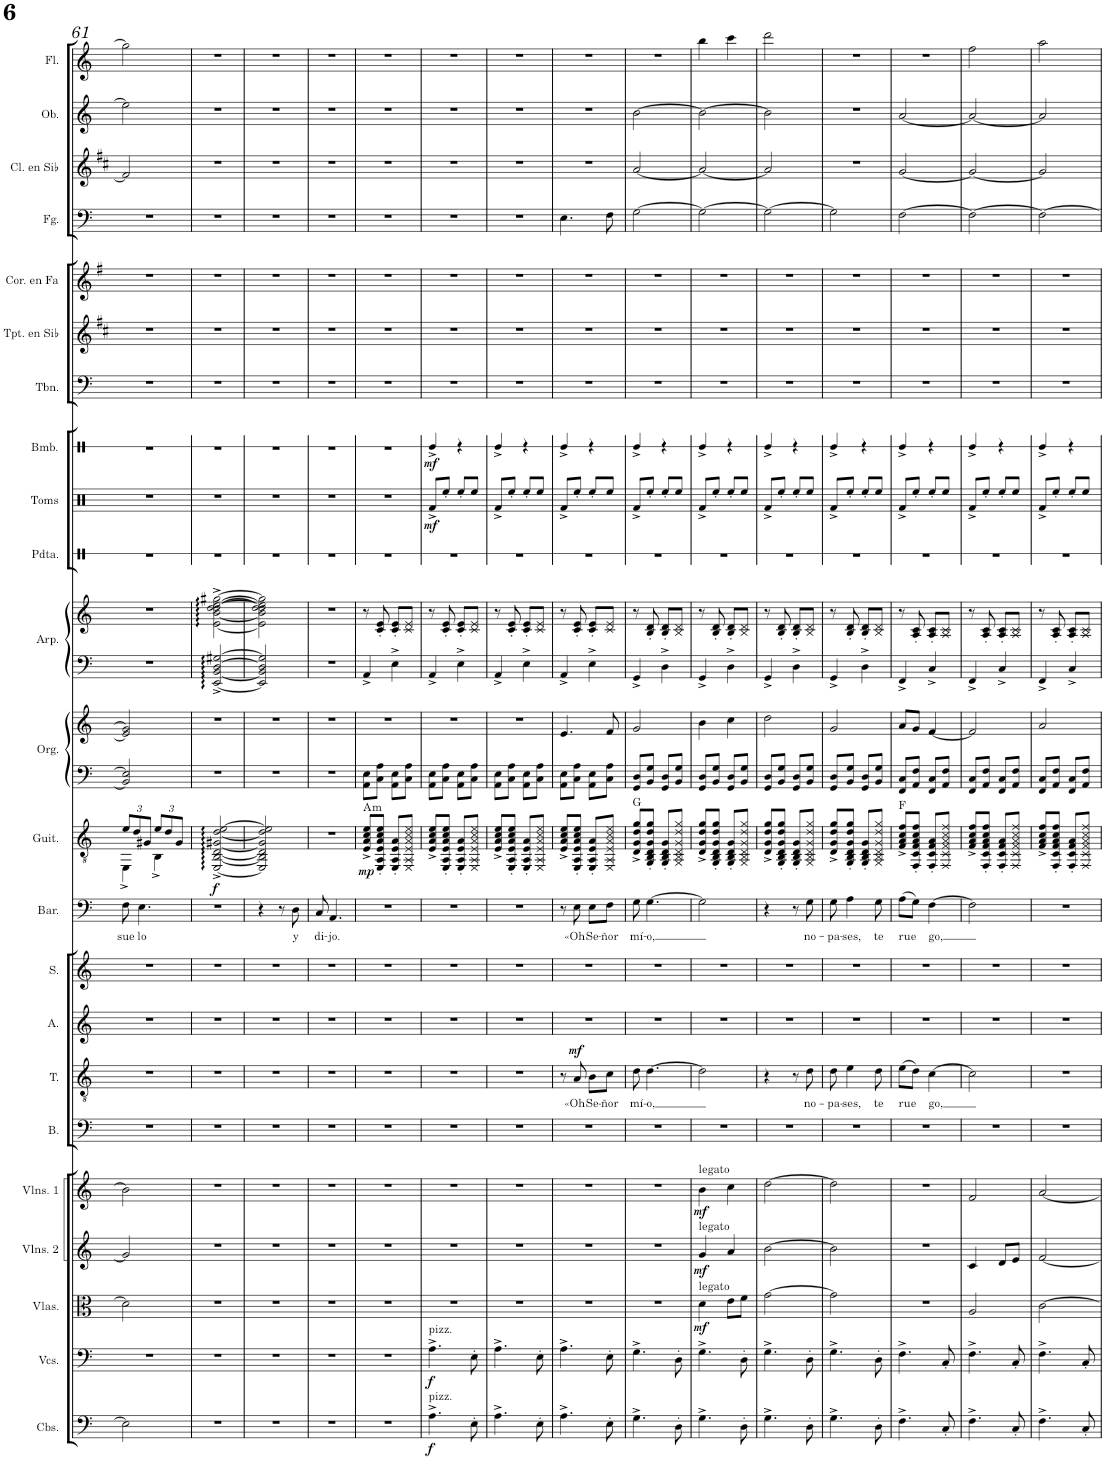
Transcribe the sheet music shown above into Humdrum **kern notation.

**kern	**dynam	**kern	**dynam	**kern	**dynam	**kern	**dynam	**kern	**dynam	**kern	**kern	**text	**dynam	**kern	**kern	**kern	**text	**kern	**dynam	**harte	**kern	**kern	**kern	**kern	**kern	**kern	**dynam	**kern	**dynam	**kern	**kern	**kern	**kern	**kern	**kern	**kern
*part23	*part23	*part22	*part22	*part21	*part21	*part20	*part20	*part19	*part19	*part18	*part17	*part17	*part17	*part16	*part15	*part14	*part14	*part13	*part13	*part13	*part12	*part12	*part11	*part11	*part10	*part9	*part9	*part8	*part8	*part7	*part6	*part5	*part4	*part3	*part2	*part1
*staff25	*staff25	*staff24	*staff24	*staff23	*staff23	*staff22	*staff22	*staff21	*staff21	*staff20	*staff19	*staff19	*staff19	*staff18	*staff17	*staff16	*staff16	*staff15	*staff15	*	*staff14	*staff13	*staff12	*staff11	*staff10	*staff9	*staff9	*staff8	*staff8	*staff7	*staff6	*staff5	*staff4	*staff3	*staff2	*staff1
*I"Contrabajos	*	*I"Violonchelos	*	*I"Violas	*	*I"Violines 2	*	*I"Violines 1	*	*I"Bajo	*I"Tenor	*	*	*I"Alto	*I"Soprano	*I"Barítono	*	*I"Guitarra clásica	*	*	*I"Órgano	*	*I"Arpa	*	*I"Pandereta	*I"Toms	*	*I"Bombo	*	*I"Trombón	*I"Trompeta en Sib	*I"Trompa en Fa	*I"Fagot	*I"Clarinete en Sib	*I"Oboe	*I"Flauta
*I'Cbs.	*	*I'Vcs.	*	*I'Vlas.	*	*I'Vlns. 2	*	*I'Vlns. 1	*	*I'B.	*I'T.	*	*	*I'A.	*I'S.	*I'Bar.	*	*I'Guit.	*	*	*	*	*I'Arp.	*	*I'Pdta.	*I'Toms	*	*I'Bmb.	*	*I'Tbn.	*I'Tpt. en Sib	*	*I'Fg.	*I'Cl. en Sib	*I'Ob.	*I'Fl.
!!LO:PB:g=z
*clefF4	*	*clefF4	*	*clefC3	*	*clefG2	*	*clefG2	*	*clefF4	*clefGv2	*	*	*clefG2	*clefG2	*clefF4	*	*clefGv2	*	*	*clefF4	*clefG2	*clefF4	*clefG2	*clefX	*clefX	*	*clefX	*	*clefF4	*clefG2	*clefG2	*clefF4	*clefG2	*clefG2	*clefG2
*Trd7c12	*	*	*	*	*	*	*	*	*	*	*	*	*	*	*	*	*	*	*	*	*	*	*	*	*	*	*	*	*	*	*Trd1c2	*Trd4c7	*	*Trd1c2	*	*
*k[]	*	*k[]	*	*k[]	*	*k[]	*	*k[]	*	*k[]	*k[]	*	*	*k[]	*k[]	*k[]	*	*k[]	*	*	*k[]	*k[]	*k[]	*k[]	*k[]	*k[]	*	*k[]	*	*k[]	*k[f#c#]	*k[f#]	*k[]	*k[f#c#]	*k[]	*k[]
*M2/4	*	*M2/4	*	*M2/4	*	*M2/4	*	*M2/4	*	*M2/4	*M2/4	*	*	*M2/4	*M2/4	*M2/4	*	*M2/4	*	*	*M2/4	*M2/4	*M2/4	*M2/4	*M2/4	*M2/4	*	*M2/4	*	*M2/4	*M2/4	*M2/4	*M2/4	*M2/4	*M2/4	*M2/4
=61	=61	=61	=61	=61	=61	=61	=61	=61	=61	=61	=61	=61	=61	=61	=61	=61	=61	=61	=61	=61	=61	=61	=61	=61	=61	=61	=61	=61	=61	=61	=61	=61	=61	=61	=61	=61
!	!	!	!	!	!	!	!	!	!	!	!	!	!	!	!	!	!LO:LY:b	!	!	!	!	!	!	!	!	!	!	!	!	!	!	!	!	!	!	!
*	*	*	*	*	*	*	*	*	*	*	*	*	*	*	*	*	*	*Xbrackettup	*	*	*	*	*	*	*	*	*	*	*	*	*	*	*	*	*	*
*	*	*	*	*	*	*	*	*	*	*	*	*	*	*	*	*	*	*^	*	*	*	*	*	*	*	*	*	*	*	*	*	*	*	*	*	*
2E\]	.	2r	.	2d\]	.	2g#/]	.	2b\]	.	2r	2r	.	.	2r	2r	8F\	sue	12e/L	4EE^\	.	.	2BB/] 2E/]	2e/] 2g#/]	2r	2r	2r	2r	.	2r	.	2r	2r	2r	2r	2f#/]	2ee\]	2gg#\]
.	.	.	.	.	.	.	.	.	.	.	.	.	.	.	.	.	.	12d/	.	.	.	.	.	.	.	.	.	.	.	.	.	.	.	.	.	.	.
!	!	!	!	!	!	!	!	!	!	!	!	!	!	!	!	!	!LO:LY:b	!	!	!	!	!	!	!	!	!	!	!	!	!	!	!	!	!	!	!	!
.	.	.	.	.	.	.	.	.	.	.	.	.	.	.	.	4.E\	-lo	.	.	.	.	.	.	.	.	.	.	.	.	.	.	.	.	.	.	.	.
.	.	.	.	.	.	.	.	.	.	.	.	.	.	.	.	.	.	12G#X/J	.	.	.	.	.	.	.	.	.	.	.	.	.	.	.	.	.	.	.
.	.	.	.	.	.	.	.	.	.	.	.	.	.	.	.	.	.	12e/L	4BB^\	.	.	.	.	.	.	.	.	.	.	.	.	.	.	.	.	.	.
.	.	.	.	.	.	.	.	.	.	.	.	.	.	.	.	.	.	12d/	.	.	.	.	.	.	.	.	.	.	.	.	.	.	.	.	.	.	.
.	.	.	.	.	.	.	.	.	.	.	.	.	.	.	.	.	.	12G#/J	.	.	.	.	.	.	.	.	.	.	.	.	.	.	.	.	.	.	.
*	*	*	*	*	*	*	*	*	*	*	*	*	*	*	*	*	*	*v	*v	*	*	*	*	*	*	*	*	*	*	*	*	*	*	*	*	*	*
=62	=62	=62	=62	=62	=62	=62	=62	=62	=62	=62	=62	=62	=62	=62	=62	=62	=62	=62	=62	=62	=62	=62	=62	=62	=62	=62	=62	=62	=62	=62	=62	=62	=62	=62	=62	=62
!	!	!	!	!	!	!	!	!	!	!	!	!	!	!	!	!	!	!	!LO:DY:b	!	!	!	!	!	!	!	!	!	!	!	!	!	!	!	!	!
2r	.	2r	.	2r	.	2r	.	2r	.	2r	2r	.	.	2r	2r	2r	.	[2EE/^ [2BB/^ [2D/^ [2G#X/^ [2d/^ [2e/^	f	.	2r	2r	[2EE/^ [2BB/^ [2D/^ [2G#X/^	[2e\^ [2b\^ [2dd\^ [2dd\^ [2ee\^ [2gg#X\^	2r	2r	.	2r	.	2r	2r	2r	2r	2r	2r	2r
=63	=63	=63	=63	=63	=63	=63	=63	=63	=63	=63	=63	=63	=63	=63	=63	=63	=63	=63	=63	=63	=63	=63	=63	=63	=63	=63	=63	=63	=63	=63	=63	=63	=63	=63	=63	=63
2r	.	2r	.	2r	.	2r	.	2r	.	2r	2r	.	.	2r	2r	4r	.	2EE/] 2BB/] 2D/] 2G#/] 2d/] 2e/]	.	.	2r	2r	2EE/] 2BB/] 2D/] 2G#/]	2e\] 2b\] 2dd\] 2dd\] 2ee\] 2gg#\]	2r	2r	.	2r	.	2r	2r	2r	2r	2r	2r	2r
.	.	.	.	.	.	.	.	.	.	.	.	.	.	.	.	8r	.	.	.	.	.	.	.	.	.	.	.	.	.	.	.	.	.	.	.	.
!	!	!	!	!	!	!	!	!	!	!	!	!	!	!	!	!	!LO:LY:b	!	!	!	!	!	!	!	!	!	!	!	!	!	!	!	!	!	!	!
.	.	.	.	.	.	.	.	.	.	.	.	.	.	.	.	8D\	y	.	.	.	.	.	.	.	.	.	.	.	.	.	.	.	.	.	.	.
=64	=64	=64	=64	=64	=64	=64	=64	=64	=64	=64	=64	=64	=64	=64	=64	=64	=64	=64	=64	=64	=64	=64	=64	=64	=64	=64	=64	=64	=64	=64	=64	=64	=64	=64	=64	=64
!	!	!	!	!	!	!	!	!	!	!	!	!	!	!	!	!	!LO:LY:b	!	!	!	!	!	!	!	!	!	!	!	!	!	!	!	!	!	!	!
2r	.	2r	.	2r	.	2r	.	2r	.	2r	2r	.	.	2r	2r	8C/	di-	2r	.	.	2r	2r	2r	2r	2r	2r	.	2r	.	2r	2r	2r	2r	2r	2r	2r
!	!	!	!	!	!	!	!	!	!	!	!	!	!	!	!	!	!LO:LY:b	!	!	!	!	!	!	!	!	!	!	!	!	!	!	!	!	!	!	!
.	.	.	.	.	.	.	.	.	.	.	.	.	.	.	.	4.AA/	-jo.	.	.	.	.	.	.	.	.	.	.	.	.	.	.	.	.	.	.	.
=65	=65	=65	=65	=65	=65	=65	=65	=65	=65	=65	=65	=65	=65	=65	=65	=65	=65	=65	=65	=65	=65	=65	=65	=65	=65	=65	=65	=65	=65	=65	=65	=65	=65	=65	=65	=65
!	!	!	!	!	!	!	!	!	!	!	!	!	!	!	!	!	!	!	!LO:DY:b	!LO:H:kt=m	!	!	!	!	!	!	!	!	!	!	!	!	!	!	!	!
2r	.	2r	.	2r	.	2r	.	2r	.	2r	2r	.	.	2r	2r	2r	.	8E/^ 8A/^ 8c/^ 8e/^L	mp	A:min	8AA\ 8E\L	2r	4AA^/	8r	2r	2r	.	2r	.	2r	2r	2r	2r	2r	2r	2r
.	.	.	.	.	.	.	.	.	.	.	.	.	.	.	.	.	.	8EE/' 8AA/' 8E/' 8A/' 8c/' 8e/'J	.	.	8C\ 8A\J	.	.	8c/' 8e/'	.	.	.	.	.	.	.	.	.	.	.	.
.	.	.	.	.	.	.	.	.	.	.	.	.	.	.	.	.	.	8EE/' 8AA/' 8E/' 8A/'L	.	.	8AA\ 8E\L	.	4E^\	8c/' 8e/'L	.	.	.	.	.	.	.	.	.	.	.	.
.	.	.	.	.	.	.	.	.	.	.	.	.	.	.	.	.	.	8EE/ 8AA/ 8E/ 8A/ 8c/ 8e/J	.	.	8C\ 8A\J	.	.	8c/ 8e/J	.	.	.	.	.	.	.	.	.	.	.	.
=66	=66	=66	=66	=66	=66	=66	=66	=66	=66	=66	=66	=66	=66	=66	=66	=66	=66	=66	=66	=66	=66	=66	=66	=66	=66	=66	=66	=66	=66	=66	=66	=66	=66	=66	=66	=66
!	!	!LO:TX:a:t=pizz.	!	!	!	!	!	!	!	!	!	!	!	!	!	!	!	!	!	!	!	!	!	!	!	!	!	!	!	!	!	!	!	!	!	!
!LO:TX:a:t=pizz.	!	!	!	!	!	!	!	!	!	!	!	!	!	!	!	!	!	!	!	!	!	!	!	!	!	!	!	!	!	!	!	!	!	!	!	!
!	!LO:DY:b	!	!LO:DY:b	!	!	!	!	!	!	!	!	!	!	!	!	!	!	!	!	!	!	!	!	!	!	!	!LO:DY:b	!	!LO:DY:b	!	!	!	!	!	!	!
4.A^\	f	4.A^\	f	2r	.	2r	.	2r	.	2r	2r	.	.	2r	2r	2r	.	8E/^ 8A/^ 8c/^ 8e/^L	.	.	8AA\ 8E\L	2r	4AA^/	8r	2r	8Rf^/L	mf	4Re^/	mf	2r	2r	2r	2r	2r	2r	2r
.	.	.	.	.	.	.	.	.	.	.	.	.	.	.	.	.	.	8EE/' 8AA/' 8E/' 8A/' 8c/' 8e/'J	.	.	8C\ 8A\J	.	.	8c/' 8e/'	.	8Ree'/J	.	.	.	.	.	.	.	.	.	.
.	.	.	.	.	.	.	.	.	.	.	.	.	.	.	.	.	.	8EE/' 8AA/' 8E/' 8A/'L	.	.	8AA\ 8E\L	.	4E^\	8c/' 8e/'L	.	8Ree'/L	.	4r	.	.	.	.	.	.	.	.
8E'\	.	8E'\	.	.	.	.	.	.	.	.	.	.	.	.	.	.	.	8EE/ 8AA/ 8E/ 8A/ 8c/ 8e/J	.	.	8C\ 8A\J	.	.	8c/ 8e/J	.	8Ree/J	.	.	.	.	.	.	.	.	.	.
=67	=67	=67	=67	=67	=67	=67	=67	=67	=67	=67	=67	=67	=67	=67	=67	=67	=67	=67	=67	=67	=67	=67	=67	=67	=67	=67	=67	=67	=67	=67	=67	=67	=67	=67	=67	=67
4.A^\	.	4.A^\	.	2r	.	2r	.	2r	.	2r	2r	.	.	2r	2r	2r	.	8E/^ 8A/^ 8c/^ 8e/^L	.	.	8AA\ 8E\L	2r	4AA^/	8r	2r	8Rf^/L	.	4Re^/	.	2r	2r	2r	2r	2r	2r	2r
.	.	.	.	.	.	.	.	.	.	.	.	.	.	.	.	.	.	8EE/' 8AA/' 8E/' 8A/' 8c/' 8e/'J	.	.	8C\ 8A\J	.	.	8c/' 8e/'	.	8Ree'/J	.	.	.	.	.	.	.	.	.	.
.	.	.	.	.	.	.	.	.	.	.	.	.	.	.	.	.	.	8EE/' 8AA/' 8E/' 8A/'L	.	.	8AA\ 8E\L	.	4E^\	8c/' 8e/'L	.	8Ree'/L	.	4r	.	.	.	.	.	.	.	.
8E'\	.	8E'\	.	.	.	.	.	.	.	.	.	.	.	.	.	.	.	8EE/ 8AA/ 8E/ 8A/ 8c/ 8e/J	.	.	8C\ 8A\J	.	.	8c/ 8e/J	.	8Ree/J	.	.	.	.	.	.	.	.	.	.
=68	=68	=68	=68	=68	=68	=68	=68	=68	=68	=68	=68	=68	=68	=68	=68	=68	=68	=68	=68	=68	=68	=68	=68	=68	=68	=68	=68	=68	=68	=68	=68	=68	=68	=68	=68	=68
4.A^\	.	4.A^\	.	2r	.	2r	.	2r	.	2r	8r	.	.	2r	2r	8r	.	8E/^ 8A/^ 8c/^ 8e/^L	.	.	8AA\ 8E\L	4.e/	4AA^/	8r	2r	8Rf^/L	.	4Re^/	.	2r	2r	2r	4.E\	2r	2r	2r
!	!	!	!	!	!	!	!	!	!	!	!	!LO:LY:b	!LO:DY:a	!	!	!	!LO:LY:b	!	!	!	!	!	!	!	!	!	!	!	!	!	!	!	!	!	!	!
.	.	.	.	.	.	.	.	.	.	.	8A/	«Oh	mf	.	.	8E\	«Oh	8EE/' 8AA/' 8E/' 8A/' 8c/' 8e/'J	.	.	8C\ 8A\J	.	.	8c/' 8e/'	.	8Ree'/J	.	.	.	.	.	.	.	.	.	.
!	!	!	!	!	!	!	!	!	!	!	!	!LO:LY:b	!	!	!	!	!LO:LY:b	!	!	!	!	!	!	!	!	!	!	!	!	!	!	!	!	!	!	!
.	.	.	.	.	.	.	.	.	.	.	8B\L	Se-	.	.	.	8E\L	Se-	8EE/' 8AA/' 8E/' 8A/'L	.	.	8AA\ 8E\L	.	4E^\	8c/' 8e/'L	.	8Ree'/L	.	4r	.	.	.	.	.	.	.	.
!	!	!	!	!	!	!	!	!	!	!	!	!LO:LY:b	!	!	!	!	!LO:LY:b	!	!	!	!	!	!	!	!	!	!	!	!	!	!	!	!	!	!	!
8E'\	.	8E'\	.	.	.	.	.	.	.	.	8c\J	-ñor	.	.	.	8F\J	-ñor	8EE/ 8AA/ 8E/ 8A/ 8c/ 8e/J	.	.	8C\ 8A\J	8f/	.	8c/ 8e/J	.	8Ree/J	.	.	.	.	.	.	8F\	.	.	.
=69	=69	=69	=69	=69	=69	=69	=69	=69	=69	=69	=69	=69	=69	=69	=69	=69	=69	=69	=69	=69	=69	=69	=69	=69	=69	=69	=69	=69	=69	=69	=69	=69	=69	=69	=69	=69
!	!	!	!	!	!	!	!	!	!	!	!	!LO:LY:b	!	!	!	!	!LO:LY:b	!	!	!	!	!	!	!	!	!	!	!	!	!	!	!	!	!	!	!
4.G^\	.	4.G^\	.	2r	.	2r	.	2r	.	2r	8d\	mí-	.	2r	2r	8G\	mí-	8D/^ 8G/^ 8d/^ 8g/^L	.	G:maj	8GG/ 8D/L	2g/	4GG^/	8r	2r	8Rf^/L	.	4Re^/	.	2r	2r	2r	[2G\	[2a/	[2b\	2r
!	!	!	!	!	!	!	!	!	!	!	!	!LO:LY:b	!	!	!	!	!LO:LY:b	!	!	!	!	!	!	!	!	!	!	!	!	!	!	!	!	!	!	!
.	.	.	.	.	.	.	.	.	.	.	[4.d\	-o,	.	.	.	[4.G\	-o,	8GG/' 8BB/' 8D/' 8G/' 8d/' 8g/'J	.	.	8BB/ 8G/J	.	.	8B/' 8d/'	.	8Ree'/J	.	.	.	.	.	.	.	.	.	.
.	.	.	.	.	.	.	.	.	.	.	.	.	.	.	.	.	.	8GG/' 8BB/' 8D/' 8G/'L	.	.	8GG/ 8D/L	.	4D^\	8B/' 8d/'L	.	8Ree'/L	.	4r	.	.	.	.	.	.	.	.
8D'\	.	8D'\	.	.	.	.	.	.	.	.	.	.	.	.	.	.	.	8GG/ 8BB/ 8D/ 8G/ 8d/ 8g/J	.	.	8BB/ 8G/J	.	.	8B/ 8d/J	.	8Ree/J	.	.	.	.	.	.	.	.	.	.
=70	=70	=70	=70	=70	=70	=70	=70	=70	=70	=70	=70	=70	=70	=70	=70	=70	=70	=70	=70	=70	=70	=70	=70	=70	=70	=70	=70	=70	=70	=70	=70	=70	=70	=70	=70	=70
!	!	!	!	!	!	!	!	!LO:TX:a:t=legato	!	!	!	!	!	!	!	!	!	!	!	!	!	!	!	!	!	!	!	!	!	!	!	!	!	!	!	!
!	!	!	!	!	!	!LO:TX:a:t=legato	!	!	!	!	!	!	!	!	!	!	!	!	!	!	!	!	!	!	!	!	!	!	!	!	!	!	!	!	!	!
!	!	!	!	!LO:TX:a:t=legato	!	!	!	!	!	!	!	!	!	!	!	!	!	!	!	!	!	!	!	!	!	!	!	!	!	!	!	!	!	!	!	!
!	!	!	!	!	!LO:DY:b	!	!LO:DY:b	!	!LO:DY:b	!	!	!	!	!	!	!	!	!	!	!	!	!	!	!	!	!	!	!	!	!	!	!	!	!	!	!
4.G^\	.	4.G^\	.	4d\	mf	4g/	mf	4b\	mf	2r	2d\]	.	.	2r	2r	2G\]	.	8D/^ 8G/^ 8d/^ 8g/^L	.	.	8GG/ 8D/L	4b\	4GG^/	8r	2r	8Rf^/L	.	4Re^/	.	2r	2r	2r	2G\_	2a/_	2b\_	4bb\
.	.	.	.	.	.	.	.	.	.	.	.	.	.	.	.	.	.	8GG/' 8BB/' 8D/' 8G/' 8d/' 8g/'J	.	.	8BB/ 8G/J	.	.	8B/' 8d/'	.	8Ree'/J	.	.	.	.	.	.	.	.	.	.
.	.	.	.	8e\L	.	4a/	.	4cc\	.	.	.	.	.	.	.	.	.	8GG/' 8BB/' 8D/' 8G/'L	.	.	8GG/ 8D/L	4cc\	4D^\	8B/' 8d/'L	.	8Ree'/L	.	4r	.	.	.	.	.	.	.	4ccc\
8D'\	.	8D'\	.	8f\J	.	.	.	.	.	.	.	.	.	.	.	.	.	8GG/ 8BB/ 8D/ 8G/ 8d/ 8g/J	.	.	8BB/ 8G/J	.	.	8B/ 8d/J	.	8Ree/J	.	.	.	.	.	.	.	.	.	.
=71	=71	=71	=71	=71	=71	=71	=71	=71	=71	=71	=71	=71	=71	=71	=71	=71	=71	=71	=71	=71	=71	=71	=71	=71	=71	=71	=71	=71	=71	=71	=71	=71	=71	=71	=71	=71
4.G^\	.	4.G^\	.	[2g\	.	[2b\	.	[2dd\	.	2r	4r	.	.	2r	2r	4r	.	8D/^ 8G/^ 8d/^ 8g/^L	.	.	8GG/ 8D/L	2dd\	4GG^/	8r	2r	8Rf^/L	.	4Re^/	.	2r	2r	2r	2G\_	2a/]	2b\]	2ddd\
.	.	.	.	.	.	.	.	.	.	.	.	.	.	.	.	.	.	8GG/' 8BB/' 8D/' 8G/' 8d/' 8g/'J	.	.	8BB/ 8G/J	.	.	8B/' 8d/'	.	8Ree'/J	.	.	.	.	.	.	.	.	.	.
.	.	.	.	.	.	.	.	.	.	.	8r	.	.	.	.	8r	.	8GG/' 8BB/' 8D/' 8G/'L	.	.	8GG/ 8D/L	.	4D^\	8B/' 8d/'L	.	8Ree'/L	.	4r	.	.	.	.	.	.	.	.
!	!	!	!	!	!	!	!	!	!	!	!	!LO:LY:b	!	!	!	!	!LO:LY:b	!	!	!	!	!	!	!	!	!	!	!	!	!	!	!	!	!	!	!
8D'\	.	8D'\	.	.	.	.	.	.	.	.	8d\	no-	.	.	.	8G\	no-	8GG/ 8BB/ 8D/ 8G/ 8d/ 8g/J	.	.	8BB/ 8G/J	.	.	8B/ 8d/J	.	8Ree/J	.	.	.	.	.	.	.	.	.	.
=72	=72	=72	=72	=72	=72	=72	=72	=72	=72	=72	=72	=72	=72	=72	=72	=72	=72	=72	=72	=72	=72	=72	=72	=72	=72	=72	=72	=72	=72	=72	=72	=72	=72	=72	=72	=72
!	!	!	!	!	!	!	!	!	!	!	!	!LO:LY:b	!	!	!	!	!LO:LY:b	!	!	!	!	!	!	!	!	!	!	!	!	!	!	!	!	!	!	!
4.G^\	.	4.G^\	.	2g\]	.	2b\]	.	2dd\]	.	2r	8d\	-pa-	.	2r	2r	8G\	-pa-	8D/^ 8G/^ 8d/^ 8g/^L	.	.	8GG/ 8D/L	2g/	4GG^/	8r	2r	8Rf^/L	.	4Re^/	.	2r	2r	2r	2G\]	2r	2r	2r
!	!	!	!	!	!	!	!	!	!	!	!	!LO:LY:b	!	!	!	!	!LO:LY:b	!	!	!	!	!	!	!	!	!	!	!	!	!	!	!	!	!	!	!
.	.	.	.	.	.	.	.	.	.	.	4e\	-ses,	.	.	.	4A\	-ses,	8GG/' 8BB/' 8D/' 8G/' 8d/' 8g/'J	.	.	8BB/ 8G/J	.	.	8B/' 8d/'	.	8Ree'/J	.	.	.	.	.	.	.	.	.	.
.	.	.	.	.	.	.	.	.	.	.	.	.	.	.	.	.	.	8GG/' 8BB/' 8D/' 8G/'L	.	.	8GG/ 8D/L	.	4D^\	8B/' 8d/'L	.	8Ree'/L	.	4r	.	.	.	.	.	.	.	.
!	!	!	!	!	!	!	!	!	!	!	!	!LO:LY:b	!	!	!	!	!LO:LY:b	!	!	!	!	!	!	!	!	!	!	!	!	!	!	!	!	!	!	!
8D'\	.	8D'\	.	.	.	.	.	.	.	.	8d\	te	.	.	.	8G\	te	8GG/ 8BB/ 8D/ 8G/ 8d/ 8g/J	.	.	8BB/ 8G/J	.	.	8B/ 8d/J	.	8Ree/J	.	.	.	.	.	.	.	.	.	.
=73	=73	=73	=73	=73	=73	=73	=73	=73	=73	=73	=73	=73	=73	=73	=73	=73	=73	=73	=73	=73	=73	=73	=73	=73	=73	=73	=73	=73	=73	=73	=73	=73	=73	=73	=73	=73
!	!	!	!	!	!	!	!	!	!	!	!	!LO:LY:b	!	!	!	!	!LO:LY:b	!	!	!	!	!	!	!	!	!	!	!	!	!	!	!	!	!	!	!
4.F^\	.	4.F^\	.	2r	.	2r	.	2r	.	2r	(8e\L	rue	.	2r	2r	(8A\L	rue	8F/^ 8A/^ 8c/^ 8f/^L	.	F:maj	8FF/ 8C/L	8a/L	4FF^/	8r	2r	8Rf^/L	.	4Re^/	.	2r	2r	2r	[2F\	[2g/	[2a/	2r
.	.	.	.	.	.	.	.	.	.	.	8d\J)	.	.	.	.	8G\J)	.	8FF/' 8C/' 8F/' 8A/' 8c/' 8f/'J	.	.	8AA/ 8F/J	8g/J	.	8A/' 8c/'	.	8Ree'/J	.	.	.	.	.	.	.	.	.	.
!	!	!	!	!	!	!	!	!	!	!	!	!LO:LY:b	!	!	!	!	!LO:LY:b	!	!	!	!	!	!	!	!	!	!	!	!	!	!	!	!	!	!	!
.	.	.	.	.	.	.	.	.	.	.	[4c\	go,	.	.	.	[4F\	go,	8FF/' 8C/' 8F/' 8A/'L	.	.	8FF/ 8C/L	[4f/	4C^/	8A/' 8c/'L	.	8Ree'/L	.	4r	.	.	.	.	.	.	.	.
8C'/	.	8C'/	.	.	.	.	.	.	.	.	.	.	.	.	.	.	.	8FF/ 8C/ 8F/ 8A/ 8c/ 8f/J	.	.	8AA/ 8F/J	.	.	8A/ 8c/J	.	8Ree/J	.	.	.	.	.	.	.	.	.	.
=74	=74	=74	=74	=74	=74	=74	=74	=74	=74	=74	=74	=74	=74	=74	=74	=74	=74	=74	=74	=74	=74	=74	=74	=74	=74	=74	=74	=74	=74	=74	=74	=74	=74	=74	=74	=74
4.F^\	.	4.F^\	.	2A/	.	4c/	.	2f/	.	2r	2c\]	.	.	2r	2r	2F\]	.	8F/^ 8A/^ 8c/^ 8f/^L	.	.	8FF/ 8C/L	2f/]	4FF^/	8r	2r	8Rf^/L	.	4Re^/	.	2r	2r	2r	2F\_	2g/_	2a/_	2ff\
.	.	.	.	.	.	.	.	.	.	.	.	.	.	.	.	.	.	8FF/' 8C/' 8F/' 8A/' 8c/' 8f/'J	.	.	8AA/ 8F/J	.	.	8A/' 8c/'	.	8Ree'/J	.	.	.	.	.	.	.	.	.	.
.	.	.	.	.	.	8d/L	.	.	.	.	.	.	.	.	.	.	.	8FF/' 8C/' 8F/' 8A/'L	.	.	8FF/ 8C/L	.	4C^/	8A/' 8c/'L	.	8Ree'/L	.	4r	.	.	.	.	.	.	.	.
8C'/	.	8C'/	.	.	.	8e/J	.	.	.	.	.	.	.	.	.	.	.	8FF/ 8C/ 8F/ 8A/ 8c/ 8f/J	.	.	8AA/ 8F/J	.	.	8A/ 8c/J	.	8Ree/J	.	.	.	.	.	.	.	.	.	.
=75	=75	=75	=75	=75	=75	=75	=75	=75	=75	=75	=75	=75	=75	=75	=75	=75	=75	=75	=75	=75	=75	=75	=75	=75	=75	=75	=75	=75	=75	=75	=75	=75	=75	=75	=75	=75
4.F^\	.	4.F^\	.	[2c\	.	[2f/	.	[2a/	.	2r	2r	.	.	2r	2r	2r	.	8F/^ 8A/^ 8c/^ 8f/^L	.	.	8FF/ 8C/L	2a/	4FF^/	8r	2r	8Rf^/L	.	4Re^/	.	2r	2r	2r	2F\_	2g/]	2a/]	2aa\
.	.	.	.	.	.	.	.	.	.	.	.	.	.	.	.	.	.	8FF/' 8C/' 8F/' 8A/' 8c/' 8f/'J	.	.	8AA/ 8F/J	.	.	8A/' 8c/'	.	8Ree'/J	.	.	.	.	.	.	.	.	.	.
.	.	.	.	.	.	.	.	.	.	.	.	.	.	.	.	.	.	8FF/' 8C/' 8F/' 8A/'L	.	.	8FF/ 8C/L	.	4C^/	8A/' 8c/'L	.	8Ree'/L	.	4r	.	.	.	.	.	.	.	.
8C'/	.	8C'/	.	.	.	.	.	.	.	.	.	.	.	.	.	.	.	8FF/ 8C/ 8F/ 8A/ 8c/ 8f/J	.	.	8AA/ 8F/J	.	.	8A/ 8c/J	.	8Ree/J	.	.	.	.	.	.	.	.	.	.
=	=	=	=	=	=	=	=	=	=	=	=	=	=	=	=	=	=	=	=	=	=	=	=	=	=	=	=	=	=	=	=	=	=	=	=	=
*-	*-	*-	*-	*-	*-	*-	*-	*-	*-	*-	*-	*-	*-	*-	*-	*-	*-	*-	*-	*-	*-	*-	*-	*-	*-	*-	*-	*-	*-	*-	*-	*-	*-	*-	*-	*-
